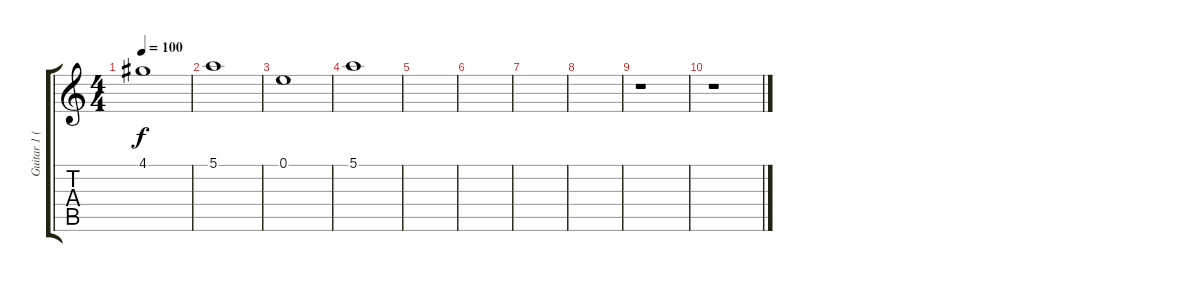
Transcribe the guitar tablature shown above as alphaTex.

\track ("Guitar 1 (Bod Dav)" "Guitar 1 (") {instrument distortionguitar}
\staff {score tabs}
\tuning (E4 B3 G3 D3 A2 E2) {hide}
\ts (4 4)
\tempo 100
\clef g2
\ks c
4.1.1{dy f} |
5.1.1 |
0.1.1 |
5.1.1 |
|
|
|
|
r.1 |
r.1
